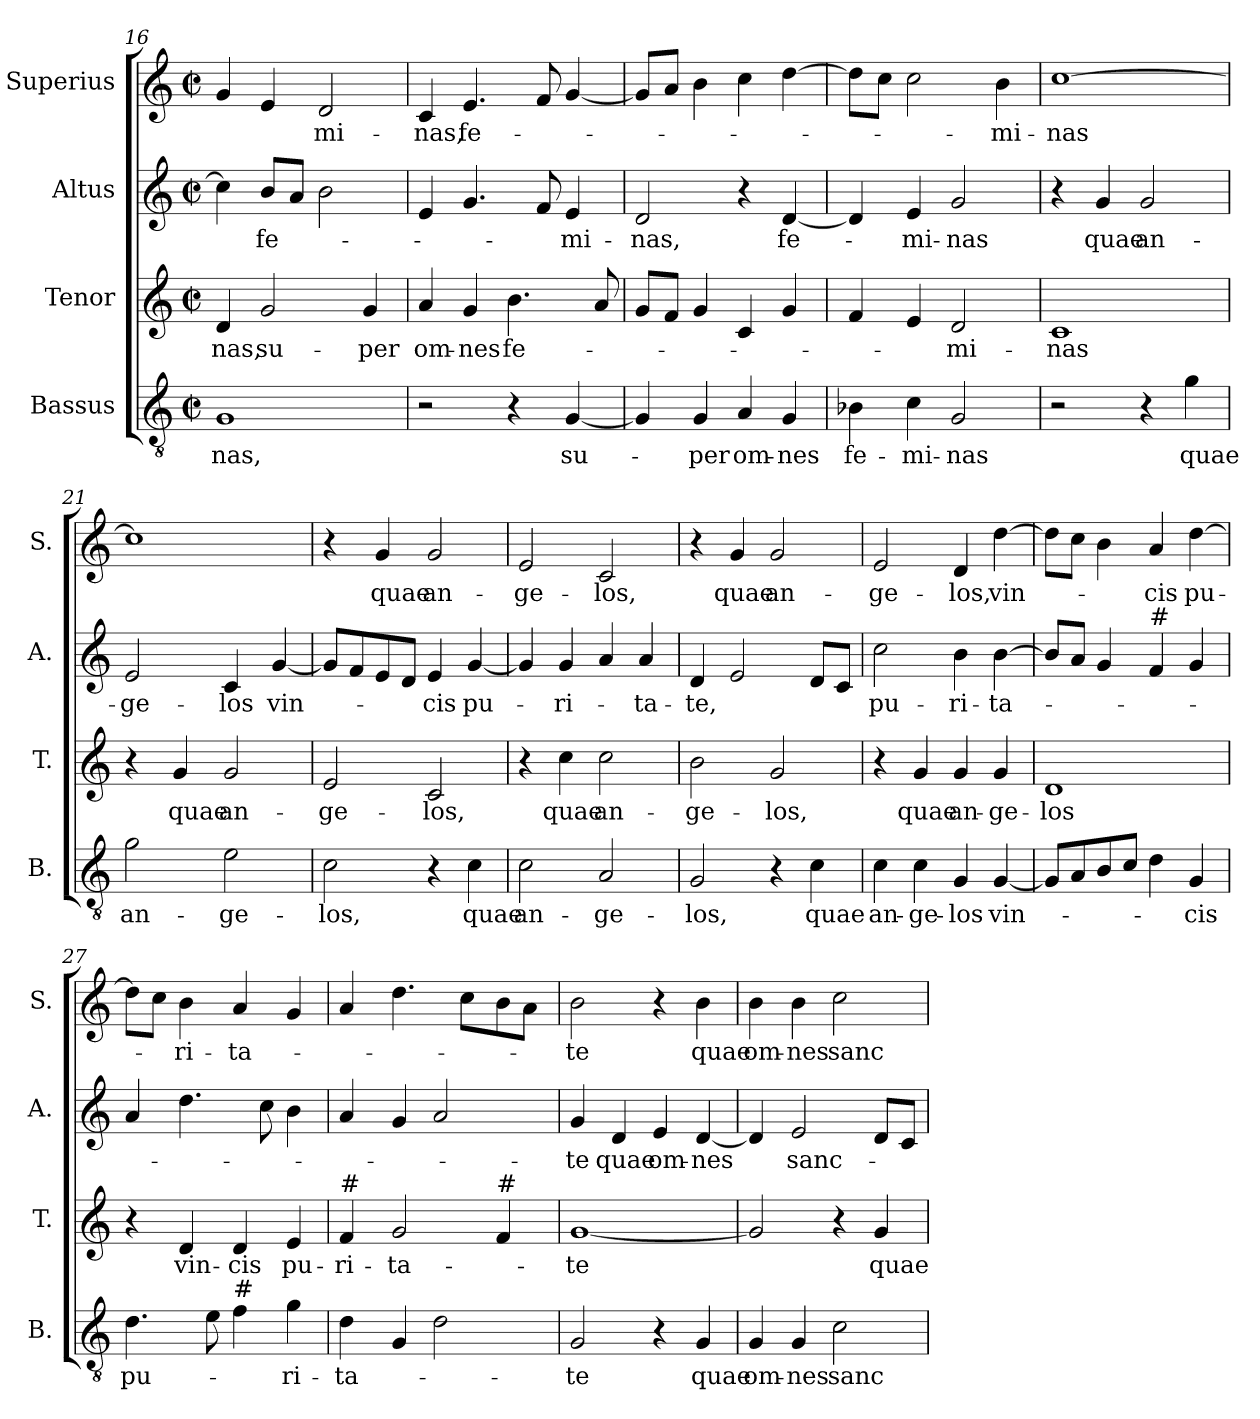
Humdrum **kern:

**kern	**text	**kern	**text	**kern	**text	**kern	**text
*part4	*part4	*part3	*part3	*part2	*part2	*part1	*part1
*staff4	*staff4	*staff3	*staff3	*staff2	*staff2	*staff1	*staff1
*I"Bassus	*	*I"Tenor	*	*I"Altus	*	*I"Superius	*
*I'B.	*	*I'T.	*	*I'A.	*	*I'S.	*
*clefGv2	*	*clefG2	*	*clefG2	*	*clefG2	*
*M2/2	*	*M2/2	*	*M2/2	*	*M2/2	*
*met(c|)	*	*met(c|)	*	*met(c|)	*	*met(c|)	*
=16	=16	=16	=16	=16	=16	=16	=16
!	!LO:LY:b:cj	!	!LO:LY:b:cj	!	!	!	!
1G	-nas,	4d/	-nas,	4cc\]	.	4g/	.
!	!	!	!LO:LY:b:cj	!	!LO:LY:b:cj	!	!
.	.	2g/	su-	8b/L	fe-	4e/	.
.	.	.	.	8a/J	.	.	.
!	!	!	!	!	!	!	!LO:LY:b:cj
.	.	.	.	2b\	.	2d/	-mi-
!	!	!	!LO:LY:b:cj	!	!	!	!
.	.	4g/	-per	.	.	.	.
=17	=17	=17	=17	=17	=17	=17	=17
!	!	!	!LO:LY:b	!	!	!	!LO:LY:b:cj
2r	.	4a/	om-	4e/	.	4c/	-nas,
!	!	!	!LO:LY:b:rj	!	!	!	!LO:LY:b:cj
.	.	4g/	-nes	4.g/	.	4.e/	fe-
!	!	!	!LO:LY:b:cj	!	!	!	!
4r	.	4.b\	fe-	.	.	.	.
.	.	.	.	8f/	.	8f/	.
!	!LO:LY:b:cj	!	!	!	!LO:LY:b:cj	!	!
[<4G/	su-	.	.	4e/	-mi-	[<4g/	.
.	.	8a/	.	.	.	.	.
=18	=18	=18	=18	=18	=18	=18	=18
!	!	!	!	!	!LO:LY:b:cj	!	!
4G/]	.	8g/L	.	2d/	-nas,	8g/L]	.
.	.	8f/J	.	.	.	8a/J	.
!	!LO:LY:b:cj	!	!	!	!	!	!
4G/	-per	4g/	.	.	.	4b\	.
!	!LO:LY:b	!	!	!	!	!	!
4A/	om-	4c/	.	4r	.	4cc\	.
!	!LO:LY:b:rj	!	!	!	!LO:LY:b:cj	!	!
4G/	-nes	4g/	.	[<4d/	fe-	[>4dd\	.
=19	=19	=19	=19	=19	=19	=19	=19
!	!LO:LY:b:cj	!	!	!	!	!	!
4B-X\	fe-	4f/	.	4d/]	.	8dd\L]	.
.	.	.	.	.	.	8cc\J	.
!	!LO:LY:b:cj	!	!	!	!LO:LY:b	!	!
4c\	-mi-	4e/	.	4e/	-mi-	2cc\	.
!	!LO:LY:b:cj	!	!LO:LY:b:cj	!	!LO:LY:b:rj	!	!
2G/	-nas	2d/	-mi-	2g/	-nas	.	.
!	!	!	!	!	!	!	!LO:LY:b:cj
.	.	.	.	.	.	4b\	-mi-
=20	=20	=20	=20	=20	=20	=20	=20
!	!	!	!LO:LY:b:cj	!	!	!	!LO:LY:b:cj
2r	.	1c	-nas	4r	.	[<1cc	-nas
!	!	!	!	!	!LO:LY:b:cj	!	!
.	.	.	.	4g/	quae	.	.
!	!	!	!	!	!LO:LY:b:cj	!	!
4r	.	.	.	2g/	an-	.	.
!	!LO:LY:b:cj	!	!	!	!	!	!
4g\	quae	.	.	.	.	.	.
!!LO:LB:g=z
=21	=21	=21	=21	=21	=21	=21	=21
!	!LO:LY:b:cj	!	!	!	!LO:LY:b:cj	!	!
*	*	*	*	*	*	*^	*
2g\	an-	4r	.	2e/	-ge-	1cc]	32ryy	.
.	.	.	.	.	.	.	2ryy	.
!	!	!	!LO:LY:b:cj	!	!	!	!	!
.	.	4g/	quae	.	.	.	.	.
!	!LO:LY:b:cj	!	!LO:LY:b:cj	!	!LO:LY:b:cj	!	!	!
2e\	-ge-	2g/	an-	4c/	-los	.	.	.
.	.	.	.	.	.	.	4...ryy	.
!	!	!	!	!	!LO:LY:b	!	!	!
.	.	.	.	[<4g/	vin-	.	.	.
=22	=22	=22	=22	=22	=22	=22	=22	=22
!	!LO:LY:b:cj	!	!LO:LY:b:cj	!	!	!	!	!
*	*	*	*	*	*	*v	*v	*
2c\	-los,	2e/	-ge-	8g/L]	.	4r	.
.	.	.	.	8f/	.	.	.
!	!	!	!	!	!	!	!LO:LY:b:cj
.	.	.	.	8e/	.	4g/	quae
.	.	.	.	8d/J	.	.	.
!	!	!	!LO:LY:b:cj	!	!LO:LY:b:cj	!	!LO:LY:b:cj
4r	.	2c/	-los,	4e/	-cis	2g/	an-
!	!LO:LY:b:cj	!	!	!	!LO:LY:b	!	!
4c\	quae	.	.	[<4g/	pu-	.	.
=23	=23	=23	=23	=23	=23	=23	=23
!	!LO:LY:b:cj	!	!	!	!	!	!LO:LY:b:cj
2c\	an-	4r	.	4g/]	.	2e/	-ge-
!	!	!	!LO:LY:b:cj	!	!LO:LY:b:cj	!	!
.	.	4cc\	quae	4g/	-ri-	.	.
!	!LO:LY:b:cj	!	!LO:LY:b:cj	!	!	!	!LO:LY:b:cj
2A/	-ge-	2cc\	an-	4a/	.	2c/	-los,
!	!	!	!	!	!LO:LY:b:cj	!	!
.	.	.	.	4a/	-ta-	.	.
=24	=24	=24	=24	=24	=24	=24	=24
!	!LO:LY:b:cj	!	!LO:LY:b:cj	!	!LO:LY:b:cj	!	!
2G/	-los,	2b\	-ge-	4d/	-te,	4r	.
!	!	!	!	!	!	!	!LO:LY:b:cj
.	.	.	.	2e/	.	4g/	quae
!	!	!	!LO:LY:b:cj	!	!	!	!LO:LY:b:cj
4r	.	2g/	-los,	.	.	2g/	an-
!	!LO:LY:b:cj	!	!	!	!	!	!
4c\	quae	.	.	8d/L	.	.	.
.	.	.	.	8c/J	.	.	.
=25	=25	=25	=25	=25	=25	=25	=25
!	!LO:LY:b	!	!	!	!LO:LY:b:cj	!	!LO:LY:b:cj
4c\	an-	4r	.	2cc\	pu-	2e/	-ge-
!	!LO:LY:b:cj	!	!LO:LY:b:cj	!	!	!	!
4c\	-ge-	4g/	quae	.	.	.	.
!	!LO:LY:b:rj	!	!LO:LY:b:cj	!	!LO:LY:b:cj	!	!LO:LY:b:cj
4G/	-los	4g/	an-	4b\	-ri-	4d/	-los,
!	!LO:LY:b	!	!LO:LY:b:cj	!	!LO:LY:b:cj	!	!LO:LY:b
[<4G/	vin-	4g/	-ge-	[>4b\	-ta-	[>4dd\	vin-
=26	=26	=26	=26	=26	=26	=26	=26
!	!	!	!LO:LY:b:cj	!	!	!	!
8G/L]	.	1d	-los	8b/L]	.	8dd\L]	.
8A/	.	.	.	8a/J	.	8cc\J	.
8B/	.	.	.	4g/	.	4b\	.
8c/J	.	.	.	.	.	.	.
!	!	!	!	!LO:TX:a:t=#	!	!	!
!	!	!	!	!	!	!	!LO:LY:b:cj
4d\	.	.	.	4f/	.	4a/	-cis
!	!LO:LY:b:cj	!	!	!	!	!	!LO:LY:b
4G/	-cis	.	.	4g/	.	[>4dd\	pu-
=27	=27	=27	=27	=27	=27	=27	=27
!	!LO:LY:b:cj	!	!	!	!	!	!
4.d\	pu-	4r	.	4a/	.	8dd\L]	.
.	.	.	.	.	.	8cc\J	.
!	!	!	!LO:LY:b	!	!	!	!LO:LY:b:cj
.	.	4d/	vin-	4.dd\	.	4b\	-ri-
8e\	.	.	.	.	.	.	.
!LO:TX:a:t=#	!	!	!	!	!	!	!
!	!	!	!LO:LY:b:rj	!	!	!	!LO:LY:b:cj
4f\	.	4d/	-cis	.	.	4a/	-ta-
.	.	.	.	8cc\	.	.	.
!	!LO:LY:b:cj	!	!LO:LY:b:cj	!	!	!	!
4g\	-ri-	4e/	pu-	4b\	.	4g/	.
!!LO:LB:g=z
=28	=28	=28	=28	=28	=28	=28	=28
!	!	!LO:TX:a:t=#	!	!	!	!	!
!	!LO:LY:b:cj	!	!LO:LY:b:cj	!	!	!	!
*	*	*	*	*^	*	*^	*
4d\	-ta-	4f/	-ri-	4a/	8.ryy	.	4a/	8.ryy	.
.	.	.	.	.	2ryy	.	.	2ryy	.
!	!	!	!LO:LY:b:cj	!	!	!	!	!	!
4G/	.	2g/	-ta-	4g/	.	.	4.dd\	.	.
2d\	.	.	.	2a/	.	.	.	.	.
.	.	.	.	.	.	.	8cc\L	.	.
.	.	.	.	.	4ryy	.	.	4ryy	.
!	!	!LO:TX:a:t=#	!	!	!	!	!	!	!
.	.	4f/	.	.	.	.	8b\	.	.
.	.	.	.	.	.	.	8a\J	.	.
.	.	.	.	.	16ryy	.	.	16ryy	.
=29	=29	=29	=29	=29	=29	=29	=29	=29	=29
!	!LO:LY:b:cj	!	!LO:LY:b:cj	!	!	!LO:LY:b:cj	!	!	!LO:LY:b:cj
*	*	*	*	*v	*v	*	*	*	*
*	*	*	*	*	*	*v	*v	*
2G/	-te	[<1g	-te	4g/	-te	2b\	-te
!	!	!	!	!	!LO:LY:b:cj	!	!
.	.	.	.	4d/	quae	.	.
!	!	!	!	!	!LO:LY:b	!	!
4r	.	.	.	4e/	om-	4r	.
!	!LO:LY:b:cj	!	!	!	!LO:LY:b:cj	!	!LO:LY:b:cj
4G/	quae	.	.	[<4d/	-nes	4b\	quae
=30	=30	=30	=30	=30	=30	=30	=30
!	!LO:LY:b	!	!	!	!	!	!LO:LY:b
4G/	om-	2g/]	.	4d/]	.	4b\	om-
!	!LO:LY:b:rj	!	!	!	!LO:LY:b	!	!LO:LY:b:rj
4G/	-nes	.	.	2e/	sanc-	4b\	-nes
!	!LO:LY:b:cj	!	!	!	!	!	!LO:LY:b:cj
2c\	sanc-	4r	.	.	.	2cc\	sanc-
!	!	!	!LO:LY:b:cj	!	!	!	!
.	.	4g/	quae	8d/L	.	.	.
.	.	.	.	8c/J	.	.	.
=	=	=	=	=	=	=	=
*-	*-	*-	*-	*-	*-	*-	*-
